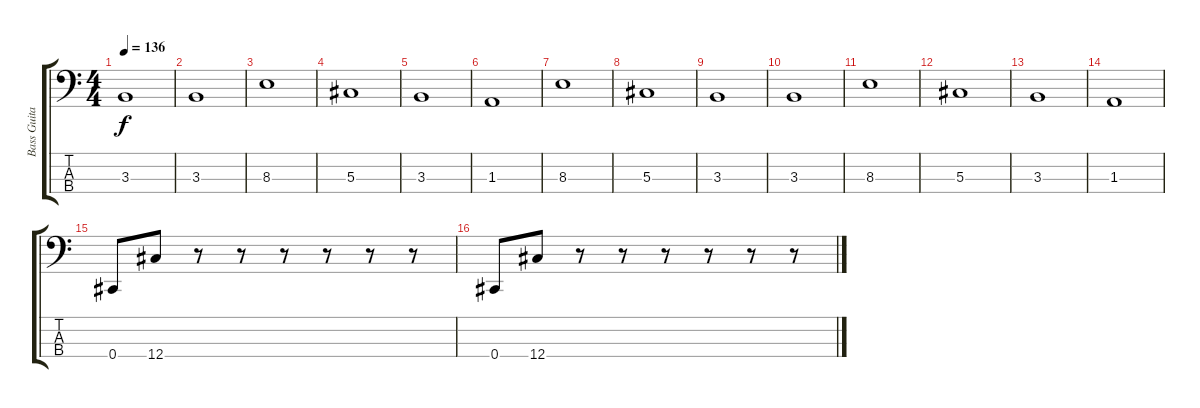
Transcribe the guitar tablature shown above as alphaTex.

\track ("Bass Guitar" "Bass Guita") {instrument electricbassfinger}
\staff {score tabs}
\tuning (Gb2 Db2 Ab1 Db1) {hide}
\ts (4 4)
\tempo 136
\clef f4
\ks c
3.3.1{dy f} |
3.3.1 |
8.3.1 |
5.3.1 |
3.3.1 |
1.3.1 |
8.3.1 |
5.3.1 |
3.3.1 |
3.3.1 |
8.3.1 |
5.3.1 |
3.3.1 |
1.3.1 |
0.4.8 12.4.8 r.8 r.8 r.8 r.8 r.8 r.8 |
0.4.8 12.4.8 r.8 r.8 r.8 r.8 r.8 r.8
